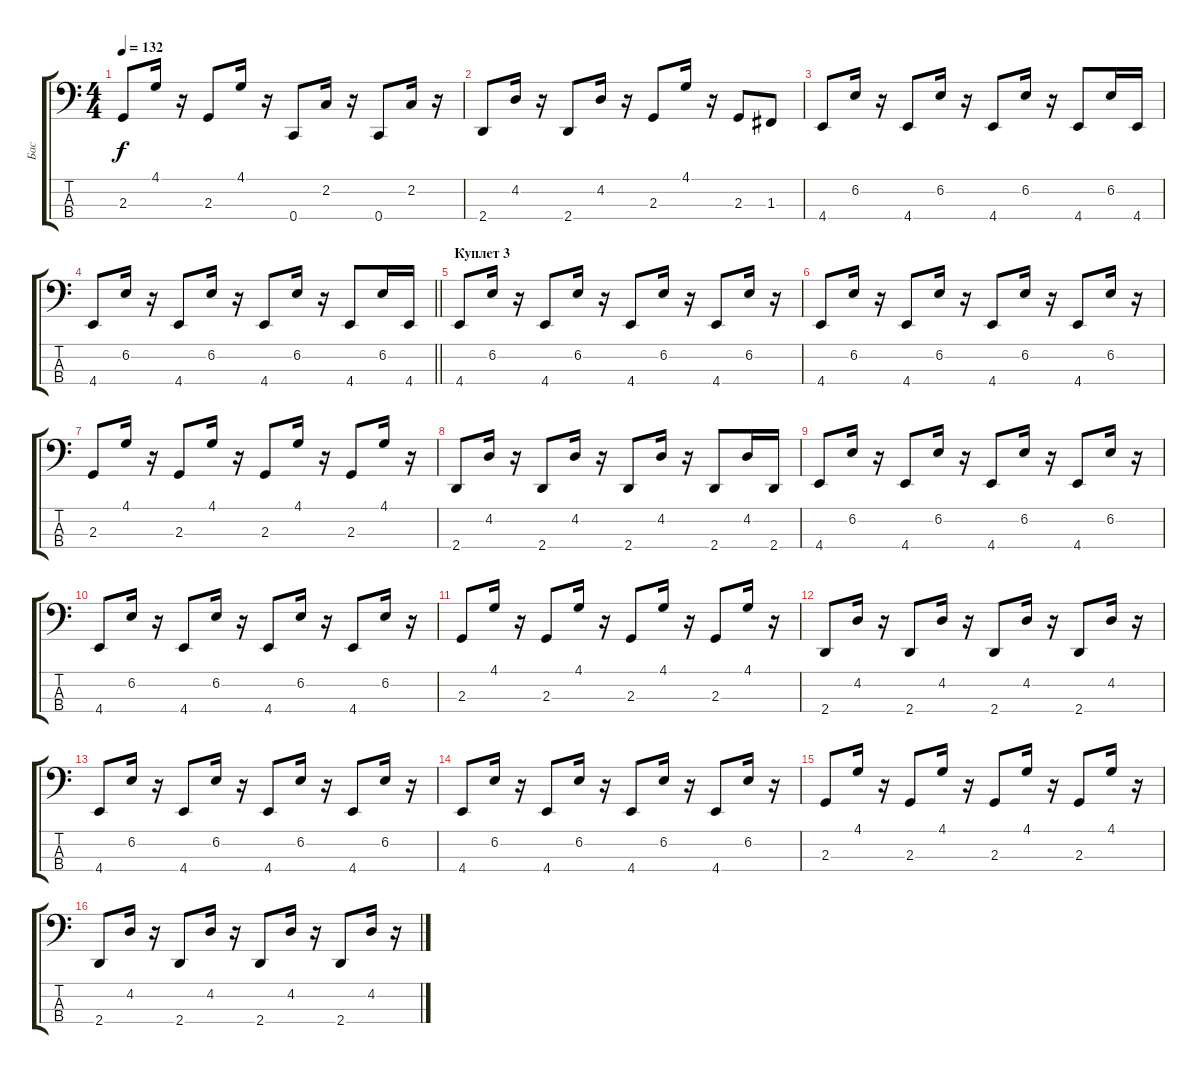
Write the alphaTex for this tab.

\track ("Бас" "Бас") {instrument electricbassfinger}
\staff {score tabs}
\tuning (Eb2 Bb1 F1 C1) {hide}
\ts (4 4)
\tempo 132
\clef f4
\ks c
2.3.8{dy f} 4.1.16 r.16 2.3.8 4.1.16 r.16 0.4.8 2.2.16 r.16 0.4.8 2.2.16 r.16 |
2.4.8 4.2.16 r.16 2.4.8 4.2.16 r.16 2.3.8 4.1.16 r.16 2.3.8 1.3.8 |
4.4.8 6.2.16 r.16 4.4.8 6.2.16 r.16 4.4.8 6.2.16 r.16 4.4.8 6.2.16 4.4.16 |
\barLineRight lightlight
4.4.8 6.2.16 r.16 4.4.8 6.2.16 r.16 4.4.8 6.2.16 r.16 4.4.8 6.2.16 4.4.16 |
\section ("" "Куплет 3")
4.4.8 6.2.16 r.16 4.4.8 6.2.16 r.16 4.4.8 6.2.16 r.16 4.4.8 6.2.16 r.16 |
4.4.8 6.2.16 r.16 4.4.8 6.2.16 r.16 4.4.8 6.2.16 r.16 4.4.8 6.2.16 r.16 |
2.3.8 4.1.16 r.16 2.3.8 4.1.16 r.16 2.3.8 4.1.16 r.16 2.3.8 4.1.16 r.16 |
2.4.8 4.2.16 r.16 2.4.8 4.2.16 r.16 2.4.8 4.2.16 r.16 2.4.8 4.2.16 2.4.16 |
4.4.8 6.2.16 r.16 4.4.8 6.2.16 r.16 4.4.8 6.2.16 r.16 4.4.8 6.2.16 r.16 |
4.4.8 6.2.16 r.16 4.4.8 6.2.16 r.16 4.4.8 6.2.16 r.16 4.4.8 6.2.16 r.16 |
2.3.8 4.1.16 r.16 2.3.8 4.1.16 r.16 2.3.8 4.1.16 r.16 2.3.8 4.1.16 r.16 |
2.4.8 4.2.16 r.16 2.4.8 4.2.16 r.16 2.4.8 4.2.16 r.16 2.4.8 4.2.16 r.16 |
4.4.8 6.2.16 r.16 4.4.8 6.2.16 r.16 4.4.8 6.2.16 r.16 4.4.8 6.2.16 r.16 |
4.4.8 6.2.16 r.16 4.4.8 6.2.16 r.16 4.4.8 6.2.16 r.16 4.4.8 6.2.16 r.16 |
2.3.8 4.1.16 r.16 2.3.8 4.1.16 r.16 2.3.8 4.1.16 r.16 2.3.8 4.1.16 r.16 |
2.4.8 4.2.16 r.16 2.4.8 4.2.16 r.16 2.4.8 4.2.16 r.16 2.4.8 4.2.16 r.16
